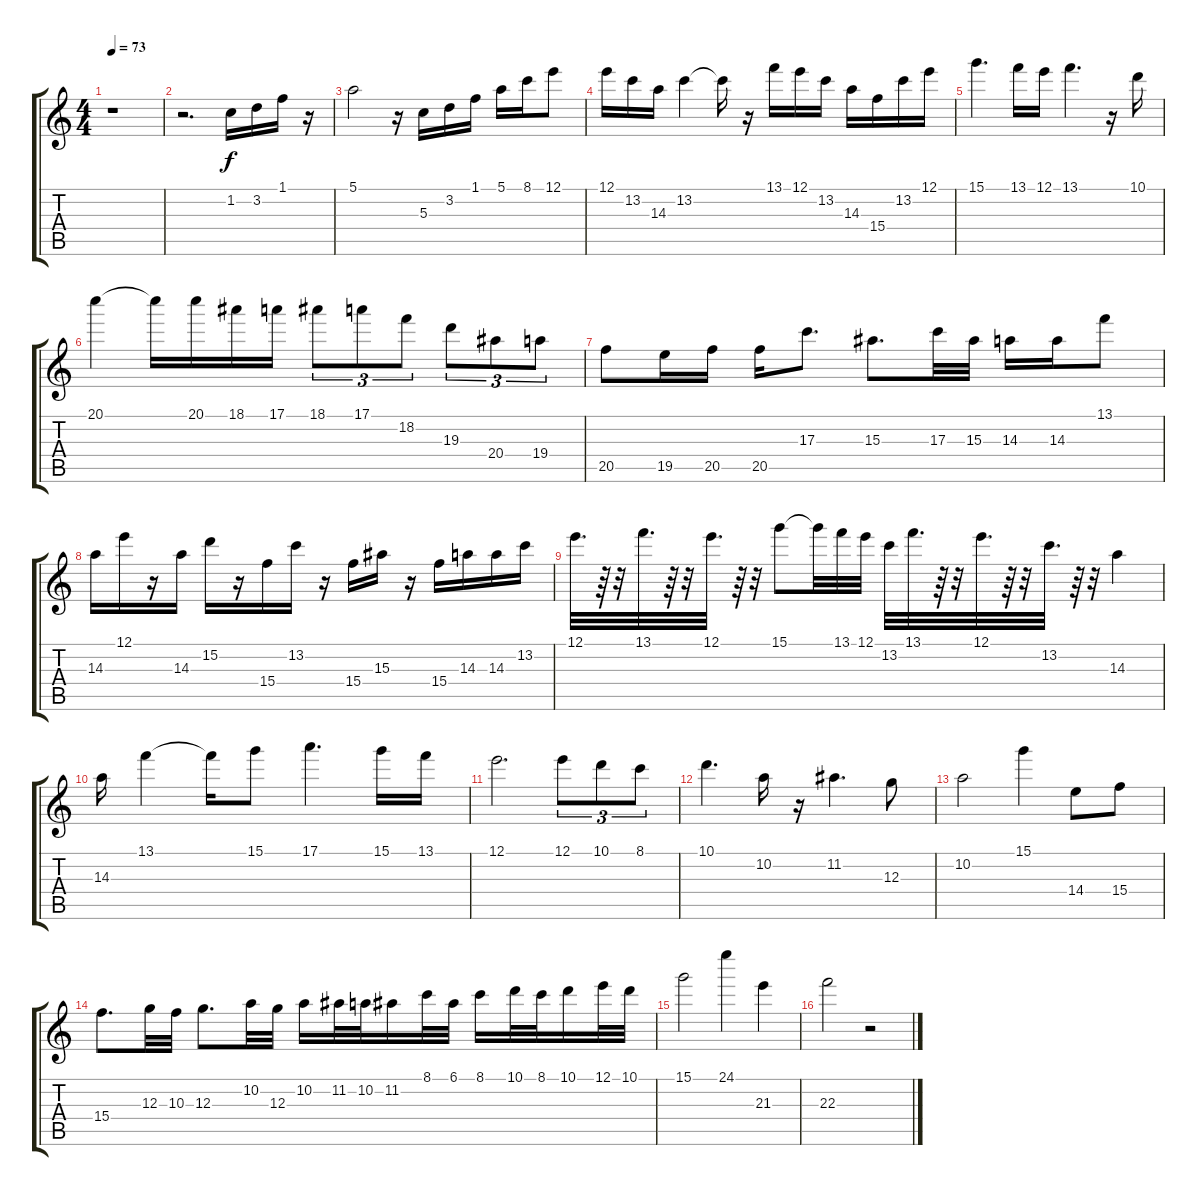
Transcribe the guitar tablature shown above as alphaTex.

\track "" {instrument overdrivenguitar}
\staff {score tabs}
\tuning (E4 B3 G3 D3 A2 E2) {hide}
\ts (4 4)
\tempo 73
\clef g2
\ks c
r.1{dy f} |
r.2{d} 1.2.16 3.2.16 1.1.16 r.16 |
5.1.2 r.16 5.3.16 3.2.16 1.1.16 5.1.16 8.1.16 12.1.8 |
12.1.16 13.2.16 14.3.16 13.2.4 13.2{t}.16 r.16 13.1.16 12.1.16 13.2.16 14.3.16 15.4.16 13.2.16 12.1.16 |
15.1.4{d} 13.1.16 12.1.16 13.1.4{d} r.16 10.1.16 |
20.1.4 20.1{t}.16 20.1.16 18.1.16 17.1.16 18.1.8{tu (3 2)} 17.1.8{tu (3 2)} 18.2.8{tu (3 2)} 19.3.8{tu (3 2)} 20.4.8{tu (3 2)} 19.4.8{tu (3 2)} |
20.5.8 19.5.16 20.5.16 20.5.16 17.3.8{d} 15.3.8{d} 17.3.32 15.3.32 14.3.16 14.3.16 13.1.8 |
14.3.16 12.1.16 r.16 14.3.16 15.2.16 r.16 15.4.16 13.2.16 r.16 15.4.16 15.3.16 r.16 15.4.16 14.3.16 14.3.16 13.2.16 |
12.1.32{d} r.64 r.32 13.1.32{d} r.64 r.32 12.1.32{d} r.64 r.32 15.1.8 15.1{t}.32 13.1.32 12.1.32 13.2.32 13.1.32{d} r.64 r.32 12.1.32{d} r.64 r.32 13.2.32{d} r.64 r.32 14.3.4 |
14.3.16 13.1.4 13.1{t}.16 15.1.8 17.1.4{d} 15.1.16 13.1.16 |
12.1.2{d} 12.1.8{tu (3 2)} 10.1.8{tu (3 2)} 8.1.8{tu (3 2)} |
10.1.4{d} 10.2.16 r.16 11.2.4{d} 12.3.8 |
10.2.2 15.1.4 14.4.8 15.4.8 |
15.4.8{d} 12.3.32 10.3.32 12.3.8{d} 10.2.32 12.3.32 10.2.16 11.2.32 10.2.32 11.2.16 8.1.32 6.1.32 8.1.16 10.1.32 8.1.32 10.1.16 12.1.32 10.1.32 |
15.1.2 24.1.4 21.3.4 |
22.3.2 r.2
